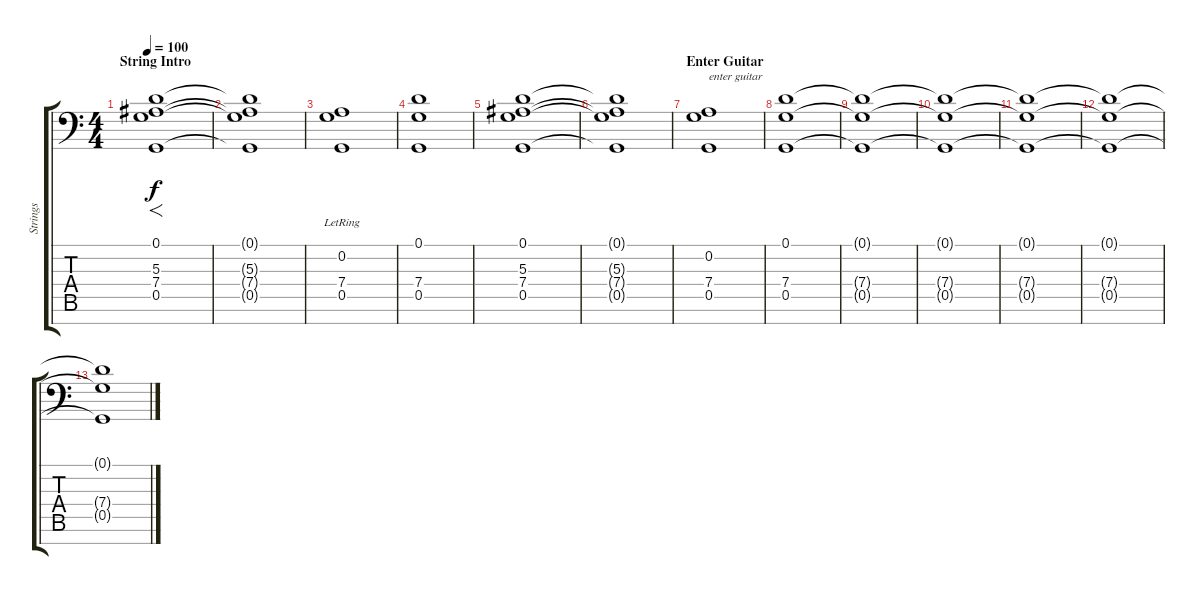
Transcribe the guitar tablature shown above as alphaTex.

\track ("Strings" "Strings") {instrument stringensemble1}
\staff {score tabs}
\tuning (D4 A3 F3 C3 G2 D2 G1) {hide}
\ts (4 4)
\section ("" "String Intro")
\tempo 100
\clef f4
\ks c
(0.1 5.3 7.4 0.5).1{f dy f instrument stringensemble1} |
(0.1{t} 5.3{t} 7.4{t} 0.5{t}).1 |
(0.2{lr} 7.4{lr} 0.5{lr}).1 |
(0.1 7.4 0.5).1 |
(0.1 5.3 7.4 0.5).1 |
(0.1{t} 5.3{t} 7.4{t} 0.5{t}).1 |
\section ("" "Enter Guitar")
(0.2 7.4 0.5).1{txt "enter guitar"} |
(0.1 7.4 0.5).1 |
(0.1{t} 7.4{t} 0.5{t}).1 |
(0.1{t} 7.4{t} 0.5{t}).1{volume 7} |
(0.1{t} 7.4{t} 0.5{t}).1{volume 5} |
(0.1{t} 7.4{t} 0.5{t}).1{volume 1} |
(0.1{t} 7.4{t} 0.5{t}).1
